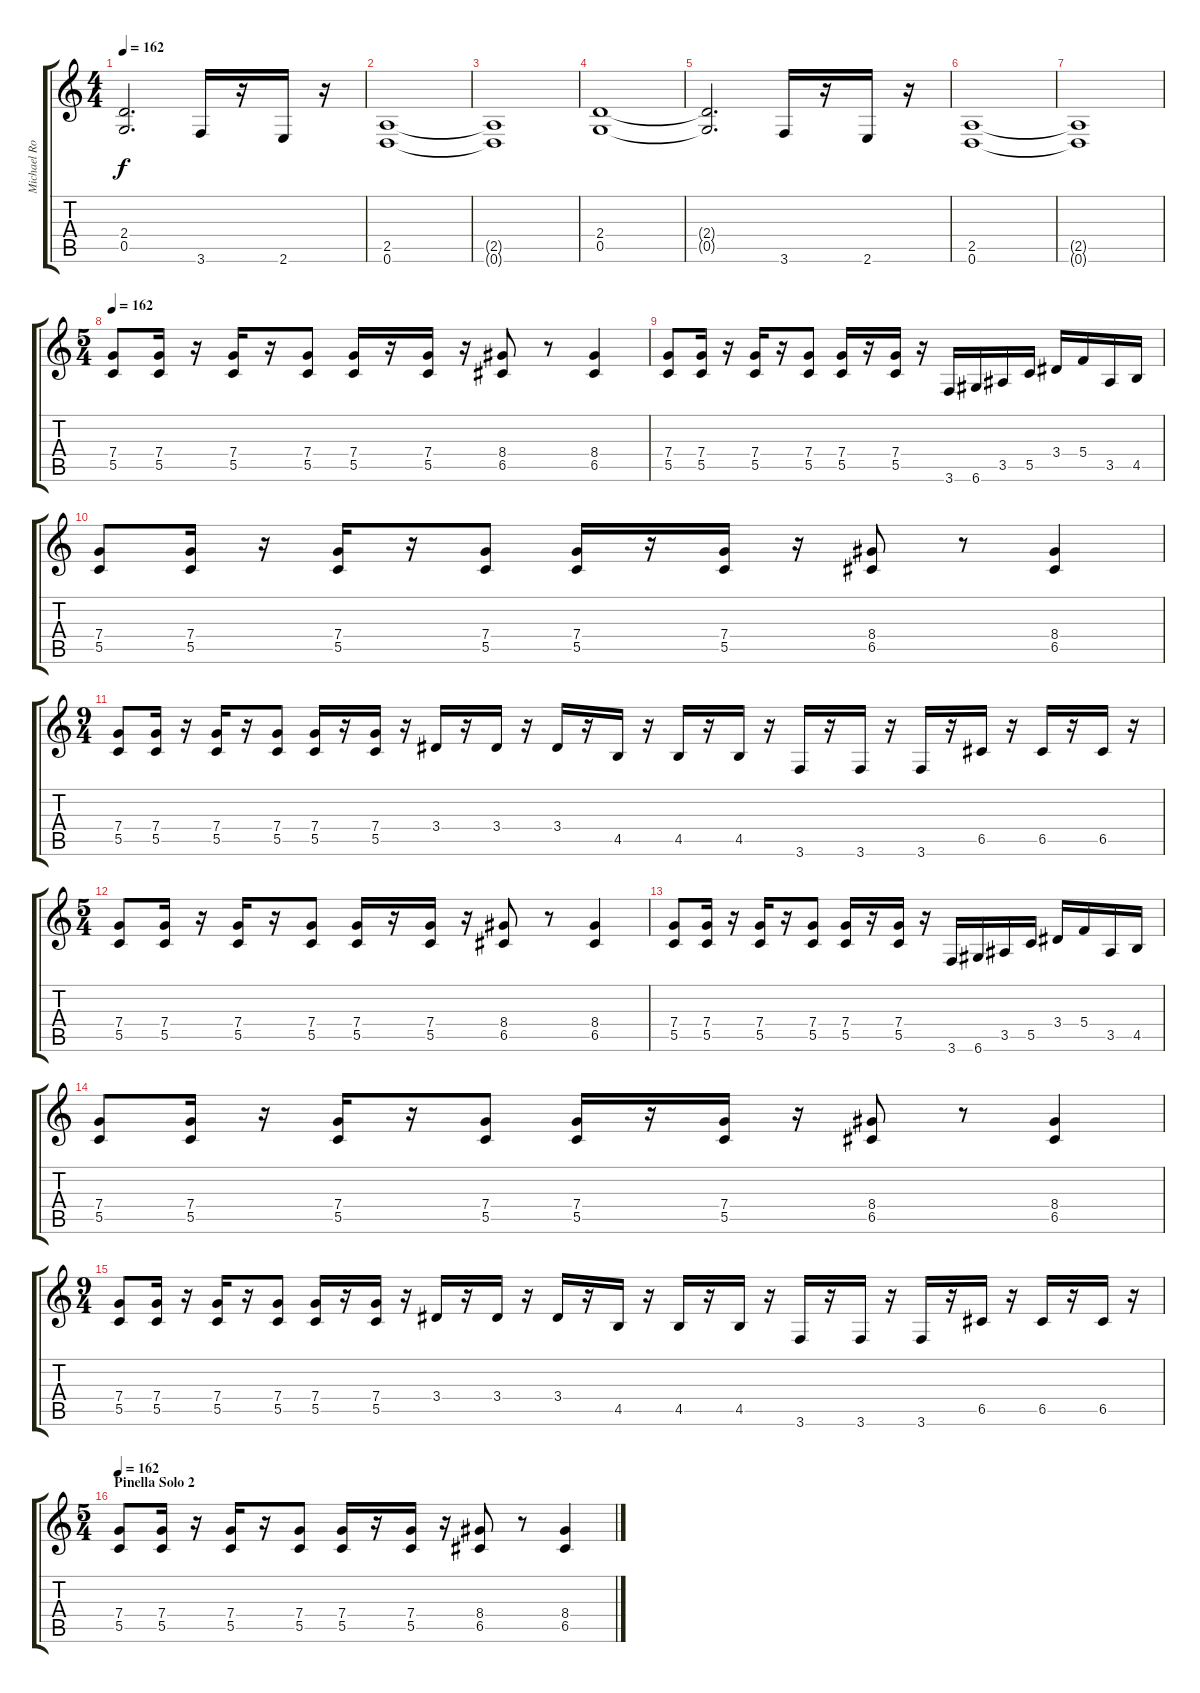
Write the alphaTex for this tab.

\track ("Michael Romeo Lead" "Michael Ro") {instrument distortionguitar}
\staff {score tabs}
\tuning (D4 A3 F3 C3 G2 D2) {hide}
\ts (4 4)
\tempo 162
\clef g2
\ks c
(2.4{t} 0.5{t}).2{d dy f} 3.6.16 r.16 2.6.16 r.16 |
(2.5 0.6).1 |
(2.5{t} 0.6{t}).1 |
(2.4 0.5).1 |
(2.4{t} 0.5{t}).2{d} 3.6.16 r.16 2.6.16 r.16 |
(2.5 0.6).1 |
(2.5{t} 0.6{t}).1 |
\ts (5 4)
\tempo 162
(7.4 5.5).8{volume 16 balance 8} (7.4 5.5).16 r.16 (7.4 5.5).16 r.16 (7.4 5.5).8 (7.4 5.5).16 r.16 (7.4 5.5).16 r.16 (8.4 6.5).8 r.8 (8.4 6.5).4 |
(7.4 5.5).8 (7.4 5.5).16 r.16 (7.4 5.5).16 r.16 (7.4 5.5).8 (7.4 5.5).16 r.16 (7.4 5.5).16 r.16 3.6.16 6.6.16 3.5.16 5.5.16 3.4.16 5.4.16 3.5.16 4.5.16 |
(7.4 5.5).8 (7.4 5.5).16 r.16 (7.4 5.5).16 r.16 (7.4 5.5).8 (7.4 5.5).16 r.16 (7.4 5.5).16 r.16 (8.4 6.5).8 r.8 (8.4 6.5).4 |
\ts (9 4)
(7.4 5.5).8 (7.4 5.5).16 r.16 (7.4 5.5).16 r.16 (7.4 5.5).8 (7.4 5.5).16 r.16 (7.4 5.5).16 r.16 3.4.16 r.16 3.4.16 r.16 3.4.16 r.16 4.5.16 r.16 4.5.16 r.16 4.5.16 r.16 3.6.16 r.16 3.6.16 r.16 3.6.16 r.16 6.5.16 r.16 6.5.16 r.16 6.5.16 r.16 |
\ts (5 4)
(7.4 5.5).8 (7.4 5.5).16 r.16 (7.4 5.5).16 r.16 (7.4 5.5).8 (7.4 5.5).16 r.16 (7.4 5.5).16 r.16 (8.4 6.5).8 r.8 (8.4 6.5).4 |
(7.4 5.5).8 (7.4 5.5).16 r.16 (7.4 5.5).16 r.16 (7.4 5.5).8 (7.4 5.5).16 r.16 (7.4 5.5).16 r.16 3.6.16 6.6.16 3.5.16 5.5.16 3.4.16 5.4.16 3.5.16 4.5.16 |
(7.4 5.5).8 (7.4 5.5).16 r.16 (7.4 5.5).16 r.16 (7.4 5.5).8 (7.4 5.5).16 r.16 (7.4 5.5).16 r.16 (8.4 6.5).8 r.8 (8.4 6.5).4 |
\ts (9 4)
(7.4 5.5).8 (7.4 5.5).16 r.16 (7.4 5.5).16 r.16 (7.4 5.5).8 (7.4 5.5).16 r.16 (7.4 5.5).16 r.16 3.4.16 r.16 3.4.16 r.16 3.4.16 r.16 4.5.16 r.16 4.5.16 r.16 4.5.16 r.16 3.6.16 r.16 3.6.16 r.16 3.6.16 r.16 6.5.16 r.16 6.5.16 r.16 6.5.16 r.16 |
\ts (5 4)
\section ("" "Pinella Solo 2")
\tempo 162
(7.4 5.5).8 (7.4 5.5).16 r.16 (7.4 5.5).16 r.16 (7.4 5.5).8 (7.4 5.5).16 r.16 (7.4 5.5).16 r.16 (8.4 6.5).8 r.8 (8.4 6.5).4
